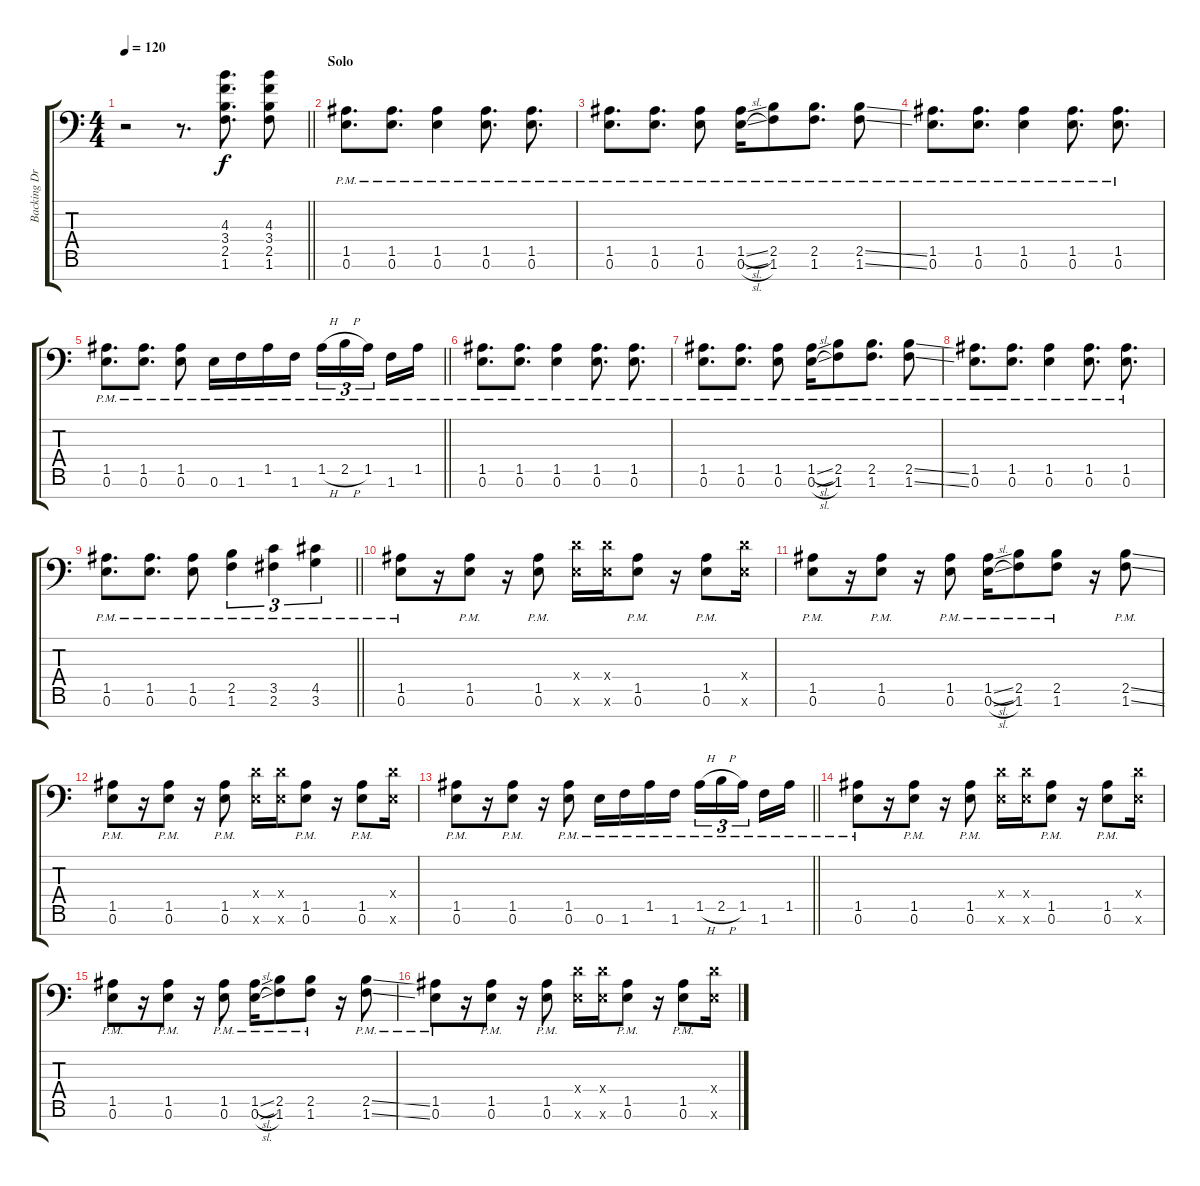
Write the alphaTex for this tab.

\track ("Backing Dropped A" "Backing Dr") {instrument distortionguitar}
\staff {score tabs}
\tuning (E4 B3 G3 D3 A2 E2 A1) {hide}
\ts (4 4)
\tempo 120
\clef f4
\barLineRight lightlight
\ks c
r.2{dy f} r.8{d volume 15 balance 0} (4.3 3.4 2.5 1.6).8{d} (4.3 3.4 2.5 1.6).8 |
\section ("" "Solo")
(1.5{pm} 0.6{pm}).8{d} (1.5{pm} 0.6{pm}).8{d} (1.5{pm} 0.6{pm}).4 (1.5{pm} 0.6{pm}).8{d} (1.5{pm} 0.6{pm}).8{d} |
(1.5{pm} 0.6{pm}).8{d} (1.5{pm} 0.6{pm}).8{d} (1.5{pm} 0.6{pm}).8 (1.5{sl pm} 0.6{sl pm}).16 (2.5{pm} 1.6{pm}).8 (2.5{pm} 1.6{pm}).8{d} (2.5{ss pm} 1.6{ss pm}).8 |
(1.5{pm} 0.6{pm}).8{d} (1.5{pm} 0.6{pm}).8{d} (1.5{pm} 0.6{pm}).4 (1.5{pm} 0.6{pm}).8{d} (1.5{pm} 0.6{pm}).8{d} |
\barLineRight lightlight
(1.5{pm} 0.6{pm}).8{d} (1.5{pm} 0.6{pm}).8{d} (1.5{pm} 0.6{pm}).8 0.6{pm}.16 1.6{pm}.16 1.5{pm}.16 1.6{pm}.16 1.5{h pm}.16{tu (3 2)} 2.5{h pm}.16{tu (3 2)} 1.5{pm}.16{tu (3 2) beam splitsecondary} 1.6{pm}.16 1.5{pm}.16 |
(1.5{pm} 0.6{pm}).8{d} (1.5{pm} 0.6{pm}).8{d} (1.5{pm} 0.6{pm}).4 (1.5{pm} 0.6{pm}).8{d} (1.5{pm} 0.6{pm}).8{d} |
(1.5{pm} 0.6{pm}).8{d} (1.5{pm} 0.6{pm}).8{d} (1.5{pm} 0.6{pm}).8 (1.5{sl pm} 0.6{sl pm}).16 (2.5{pm} 1.6{pm}).8 (2.5{pm} 1.6{pm}).8{d} (2.5{ss pm} 1.6{ss pm}).8 |
(1.5{pm} 0.6{pm}).8{d} (1.5{pm} 0.6{pm}).8{d} (1.5{pm} 0.6{pm}).4 (1.5{pm} 0.6{pm}).8{d} (1.5{pm} 0.6{pm}).8{d} |
\barLineRight lightlight
(1.5{pm} 0.6{pm}).8{d} (1.5{pm} 0.6{pm}).8{d} (1.5{pm} 0.6{pm}).8 (2.5{pm} 1.6{pm}).4{tu (3 2)} (3.5{pm} 2.6{pm}).4{tu (3 2)} (4.5{pm} 3.6{pm}).4{tu (3 2)} |
\section ("" "")
(1.5{pm} 0.6{pm}).8 r.16 (1.5{pm} 0.6{pm}).8 r.16 (1.5{pm} 0.6{pm}).8 (0.4{x} 0.6{x}).16 (0.4{x} 0.6{x}).16 (1.5{pm} 0.6{pm}).8 r.16 (1.5{pm} 0.6{pm}).8 (0.4{x} 0.6{x}).16 |
(1.5{pm} 0.6{pm}).8 r.16 (1.5{pm} 0.6{pm}).8 r.16 (1.5{pm} 0.6{pm}).8 (1.5{sl pm} 0.6{sl pm}).16 (2.5{pm} 1.6{pm}).8 (2.5{pm} 1.6{pm}).8 r.16 (2.5{ss pm} 1.6{ss pm}).8 |
(1.5{pm} 0.6{pm}).8 r.16 (1.5{pm} 0.6{pm}).8 r.16 (1.5{pm} 0.6{pm}).8 (0.4{x} 0.6{x}).16 (0.4{x} 0.6{x}).16 (1.5{pm} 0.6{pm}).8 r.16 (1.5{pm} 0.6{pm}).8 (0.4{x} 0.6{x}).16 |
\barLineRight lightlight
(1.5{pm} 0.6{pm}).8 r.16 (1.5{pm} 0.6{pm}).8 r.16 (1.5{pm} 0.6{pm}).8 0.6{pm}.16 1.6{pm}.16 1.5{pm}.16 1.6{pm}.16 1.5{h pm}.16{tu (3 2)} 2.5{h pm}.16{tu (3 2)} 1.5{pm}.16{tu (3 2) beam splitsecondary} 1.6{pm}.16 1.5{pm}.16 |
(1.5{pm} 0.6{pm}).8 r.16 (1.5{pm} 0.6{pm}).8 r.16 (1.5{pm} 0.6{pm}).8 (0.4{x} 0.6{x}).16 (0.4{x} 0.6{x}).16 (1.5{pm} 0.6{pm}).8 r.16 (1.5{pm} 0.6{pm}).8 (0.4{x} 0.6{x}).16 |
(1.5{pm} 0.6{pm}).8 r.16 (1.5{pm} 0.6{pm}).8 r.16 (1.5{pm} 0.6{pm}).8 (1.5{sl pm} 0.6{sl pm}).16 (2.5{pm} 1.6{pm}).8 (2.5{pm} 1.6{pm}).8 r.16 (2.5{ss pm} 1.6{ss pm}).8 |
(1.5{pm} 0.6{pm}).8 r.16 (1.5{pm} 0.6{pm}).8 r.16 (1.5{pm} 0.6{pm}).8 (0.4{x} 0.6{x}).16 (0.4{x} 0.6{x}).16 (1.5{pm} 0.6{pm}).8 r.16 (1.5{pm} 0.6{pm}).8 (0.4{x} 0.6{x}).16
